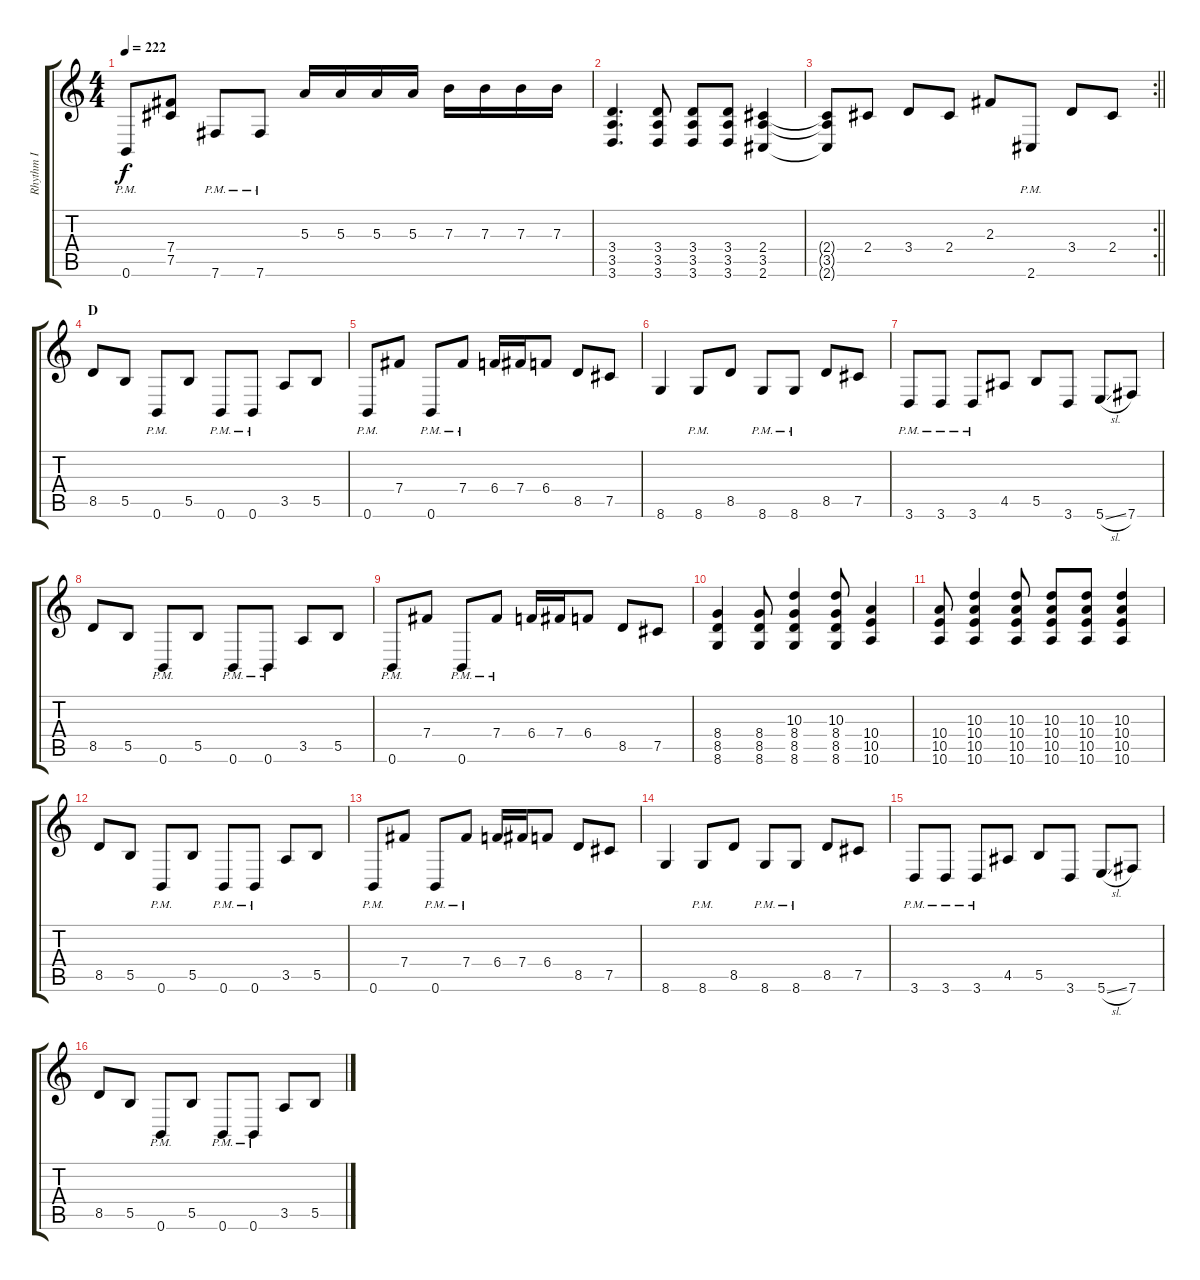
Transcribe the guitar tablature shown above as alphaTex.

\track ("Rhythm I" "Rhythm I") {instrument distortionguitar}
\staff {score tabs}
\tuning (Db4 Ab3 E3 B2 Gb2 B1) {hide}
\ts (4 4)
\tempo 222
\clef g2
\ks c
0.6{pm}.8{dy f} (7.4 7.5).8 7.6{pm}.8 7.6{pm}.8 5.3.16 5.3.16 5.3.16 5.3.16 7.3.16 7.3.16 7.3.16 7.3.16 |
(3.4 3.5 3.6).4{d} (3.4 3.5 3.6).8 (3.4 3.5 3.6).8 (3.4 3.5 3.6).8 (2.4 3.5 2.6).4 |
\rc 2
\barLineRight lightlight
(2.4{t} 3.5{t} 2.6{t}).8 2.4.8 3.4.8 2.4.8 2.3.8 2.6{pm}.8 3.4.8 2.4.8 |
\section ("" "D")
8.5.8 5.5.8 0.6{pm}.8 5.5.8 0.6{pm}.8 0.6{pm}.8 3.5.8 5.5.8 |
0.6{pm}.8 7.4.8 0.6{pm}.8 7.4{pm}.8 6.4.16 7.4.16 6.4.8 8.5.8 7.5.8 |
8.6.4 8.6{pm}.8 8.5.8 8.6{pm}.8 8.6{pm}.8 8.5.8 7.5.8 |
3.6{pm}.8 3.6{pm}.8 3.6{pm}.8 4.5.8 5.5.8 3.6.8 5.6{sl}.8 7.6.8 |
8.5.8 5.5.8 0.6{pm}.8 5.5.8 0.6{pm}.8 0.6{pm}.8 3.5.8 5.5.8 |
0.6{pm}.8 7.4.8 0.6{pm}.8 7.4{pm}.8 6.4.16 7.4.16 6.4.8 8.5.8 7.5.8 |
(8.4 8.5 8.6).4 (8.4 8.5 8.6).8 (10.3 8.4 8.5 8.6).4 (10.3 8.4 8.5 8.6).8 (10.4 10.5 10.6).4 |
(10.4 10.5 10.6).8 (10.3 10.4 10.5 10.6).4 (10.3 10.4 10.5 10.6).8 (10.3 10.4 10.5 10.6).8 (10.3 10.4 10.5 10.6).8 (10.3 10.4 10.5 10.6).4 |
8.5.8 5.5.8 0.6{pm}.8 5.5.8 0.6{pm}.8 0.6{pm}.8 3.5.8 5.5.8 |
0.6{pm}.8 7.4.8 0.6{pm}.8 7.4{pm}.8 6.4.16 7.4.16 6.4.8 8.5.8 7.5.8 |
8.6.4 8.6{pm}.8 8.5.8 8.6{pm}.8 8.6{pm}.8 8.5.8 7.5.8 |
3.6{pm}.8 3.6{pm}.8 3.6{pm}.8 4.5.8 5.5.8 3.6.8 5.6{sl}.8 7.6.8 |
8.5.8 5.5.8 0.6{pm}.8 5.5.8 0.6{pm}.8 0.6{pm}.8 3.5.8 5.5.8
